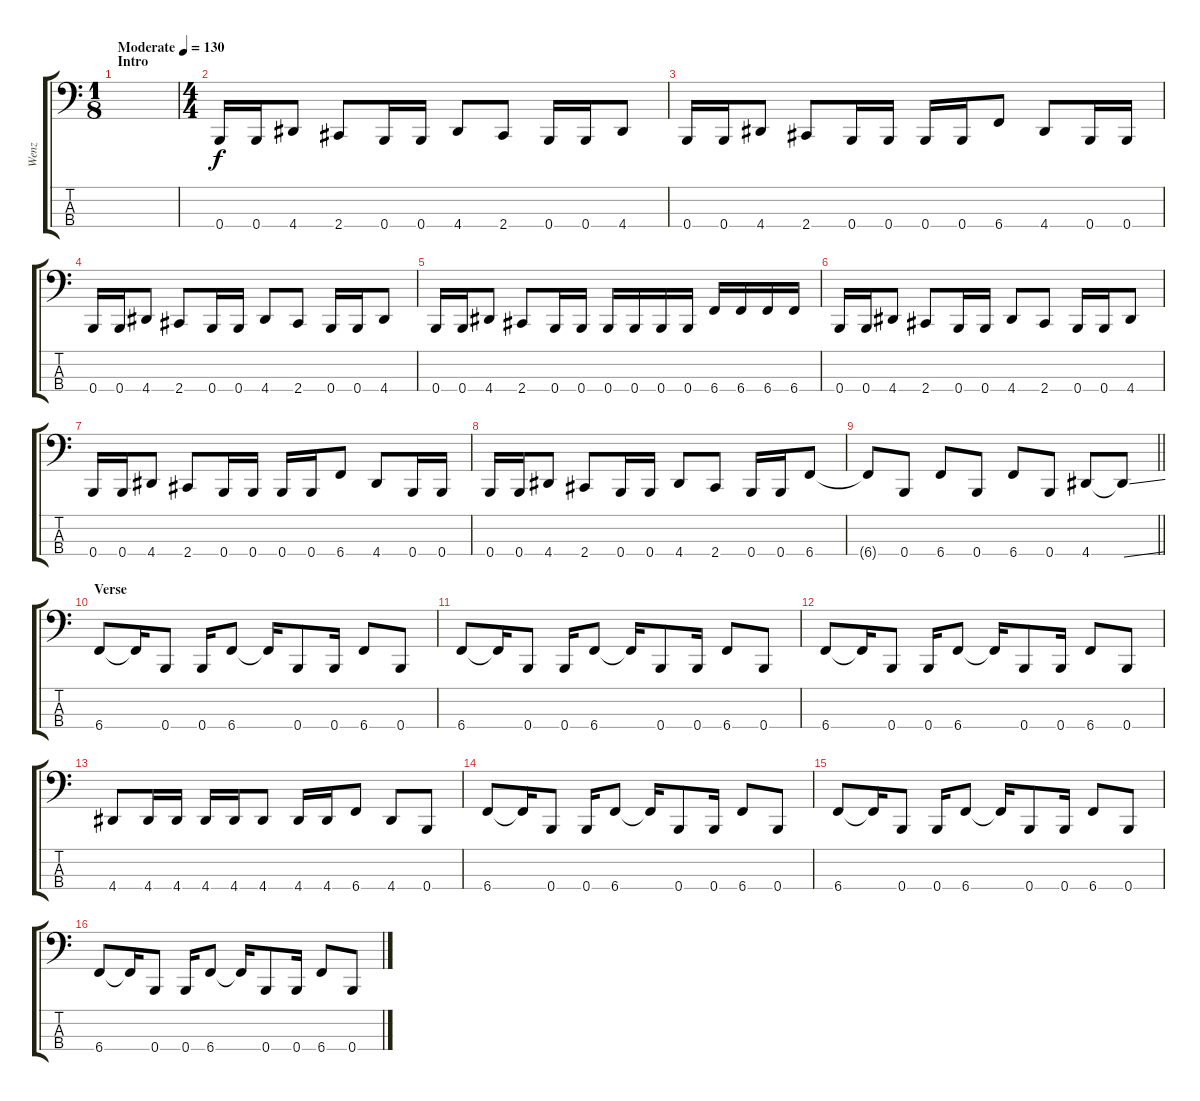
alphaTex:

\track ("Wenz" "Wenz") {instrument electricbasspick}
\staff {score tabs}
\tuning (E2 B1 Gb1 B0) {hide}
\ts (1 8)
\section ("" "Intro")
\tempo (130 "Moderate")
\clef f4
\ks c
|
\ts (4 4)
0.4.16 0.4.16 4.4.8 2.4.8 0.4.16 0.4.16 4.4.8 2.4.8 0.4.16 0.4.16 4.4.8 |
0.4.16 0.4.16 4.4.8 2.4.8 0.4.16 0.4.16 0.4.16 0.4.16 6.4.8 4.4.8 0.4.16 0.4.16 |
0.4.16 0.4.16 4.4.8 2.4.8 0.4.16 0.4.16 4.4.8 2.4.8 0.4.16 0.4.16 4.4.8 |
0.4.16 0.4.16 4.4.8 2.4.8 0.4.16 0.4.16 0.4.16 0.4.16 0.4.16 0.4.16 6.4.16 6.4.16 6.4.16 6.4.16 |
0.4.16 0.4.16 4.4.8 2.4.8 0.4.16 0.4.16 4.4.8 2.4.8 0.4.16 0.4.16 4.4.8 |
0.4.16 0.4.16 4.4.8 2.4.8 0.4.16 0.4.16 0.4.16 0.4.16 6.4.8 4.4.8 0.4.16 0.4.16 |
0.4.16 0.4.16 4.4.8 2.4.8 0.4.16 0.4.16 4.4.8 2.4.8 0.4.16 0.4.16 6.4.8 |
\barLineRight lightlight
6.4{t}.8 0.4.8 6.4.8 0.4.8 6.4.8 0.4.8 4.4.8 4.4{ss t}.8 |
\section ("" "Verse")
6.4.8 6.4{t}.16 0.4.8 0.4.16 6.4.8 6.4{t}.16 0.4.8 0.4.16 6.4.8 0.4.8 |
6.4.8 6.4{t}.16 0.4.8 0.4.16 6.4.8 6.4{t}.16 0.4.8 0.4.16 6.4.8 0.4.8 |
6.4.8 6.4{t}.16 0.4.8 0.4.16 6.4.8 6.4{t}.16 0.4.8 0.4.16 6.4.8 0.4.8 |
4.4.8 4.4.16 4.4.16 4.4.16 4.4.16 4.4.8 4.4.16 4.4.16 6.4.8 4.4.8 0.4.8 |
6.4.8 6.4{t}.16 0.4.8 0.4.16 6.4.8 6.4{t}.16 0.4.8 0.4.16 6.4.8 0.4.8 |
6.4.8 6.4{t}.16 0.4.8 0.4.16 6.4.8 6.4{t}.16 0.4.8 0.4.16 6.4.8 0.4.8 |
6.4.8 6.4{t}.16 0.4.8 0.4.16 6.4.8 6.4{t}.16 0.4.8 0.4.16 6.4.8 0.4.8
